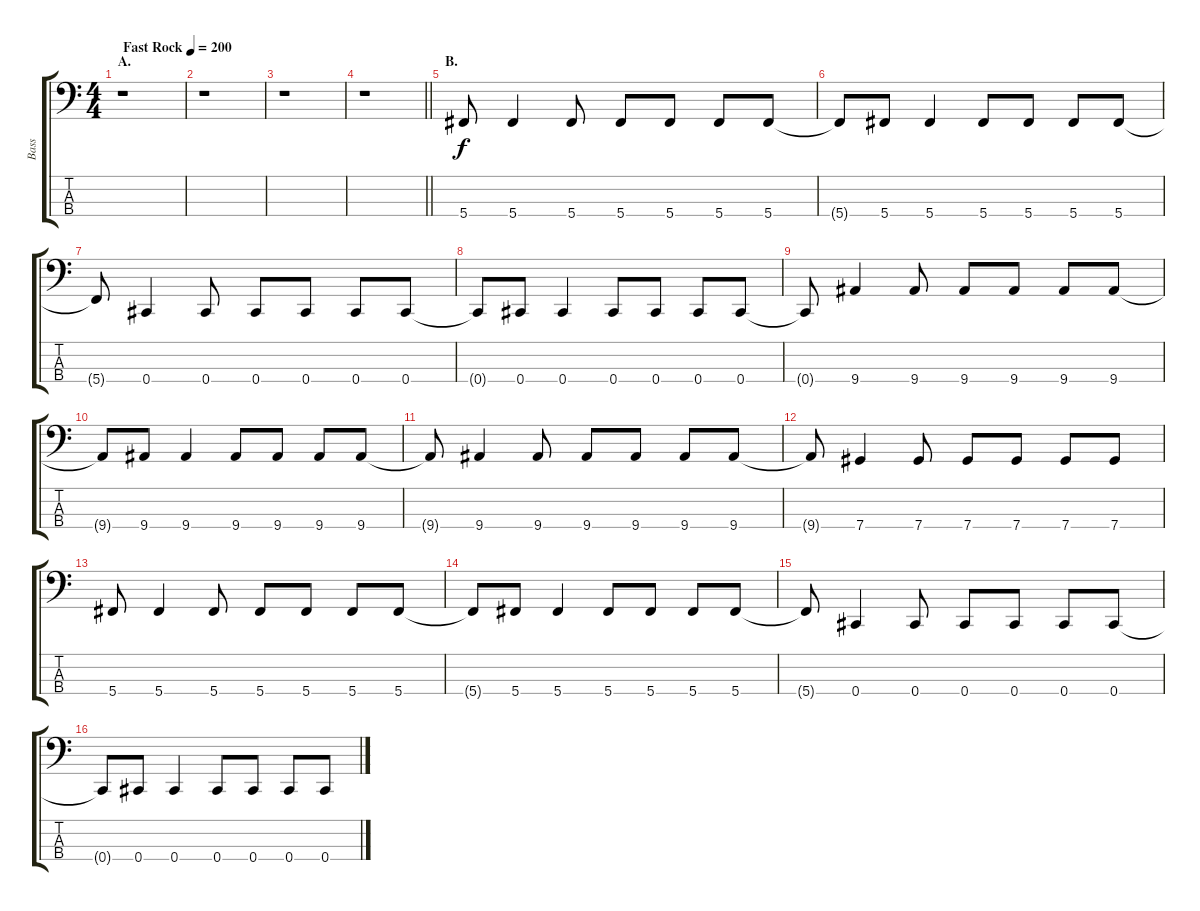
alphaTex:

\track ("Bass" "Bass") {instrument electricbasspick}
\staff {score tabs}
\tuning (Gb2 Db2 Ab1 Db1) {hide}
\ts (4 4)
\section ("" "A.")
\tempo (200 "Fast Rock")
\clef f4
\ks c
r.1{dy f instrument electricbasspick} |
r.1 |
r.1 |
\barLineRight lightlight
r.1 |
\section ("" "B.")
5.4.8 5.4.4 5.4.8 5.4.8 5.4.8 5.4.8 5.4.8 |
5.4{t}.8 5.4.8 5.4.4 5.4.8 5.4.8 5.4.8 5.4.8 |
5.4{t}.8 0.4.4 0.4.8 0.4.8 0.4.8 0.4.8 0.4.8 |
0.4{t}.8 0.4.8 0.4.4 0.4.8 0.4.8 0.4.8 0.4.8 |
0.4{t}.8 9.4.4 9.4.8 9.4.8 9.4.8 9.4.8 9.4.8 |
9.4{t}.8 9.4.8 9.4.4 9.4.8 9.4.8 9.4.8 9.4.8 |
9.4{t}.8 9.4.4 9.4.8 9.4.8 9.4.8 9.4.8 9.4.8 |
9.4{t}.8 7.4.4 7.4.8 7.4.8 7.4.8 7.4.8 7.4.8 |
5.4.8 5.4.4 5.4.8 5.4.8 5.4.8 5.4.8 5.4.8 |
5.4{t}.8 5.4.8 5.4.4 5.4.8 5.4.8 5.4.8 5.4.8 |
5.4{t}.8 0.4.4 0.4.8 0.4.8 0.4.8 0.4.8 0.4.8 |
0.4{t}.8 0.4.8 0.4.4 0.4.8 0.4.8 0.4.8 0.4.8
